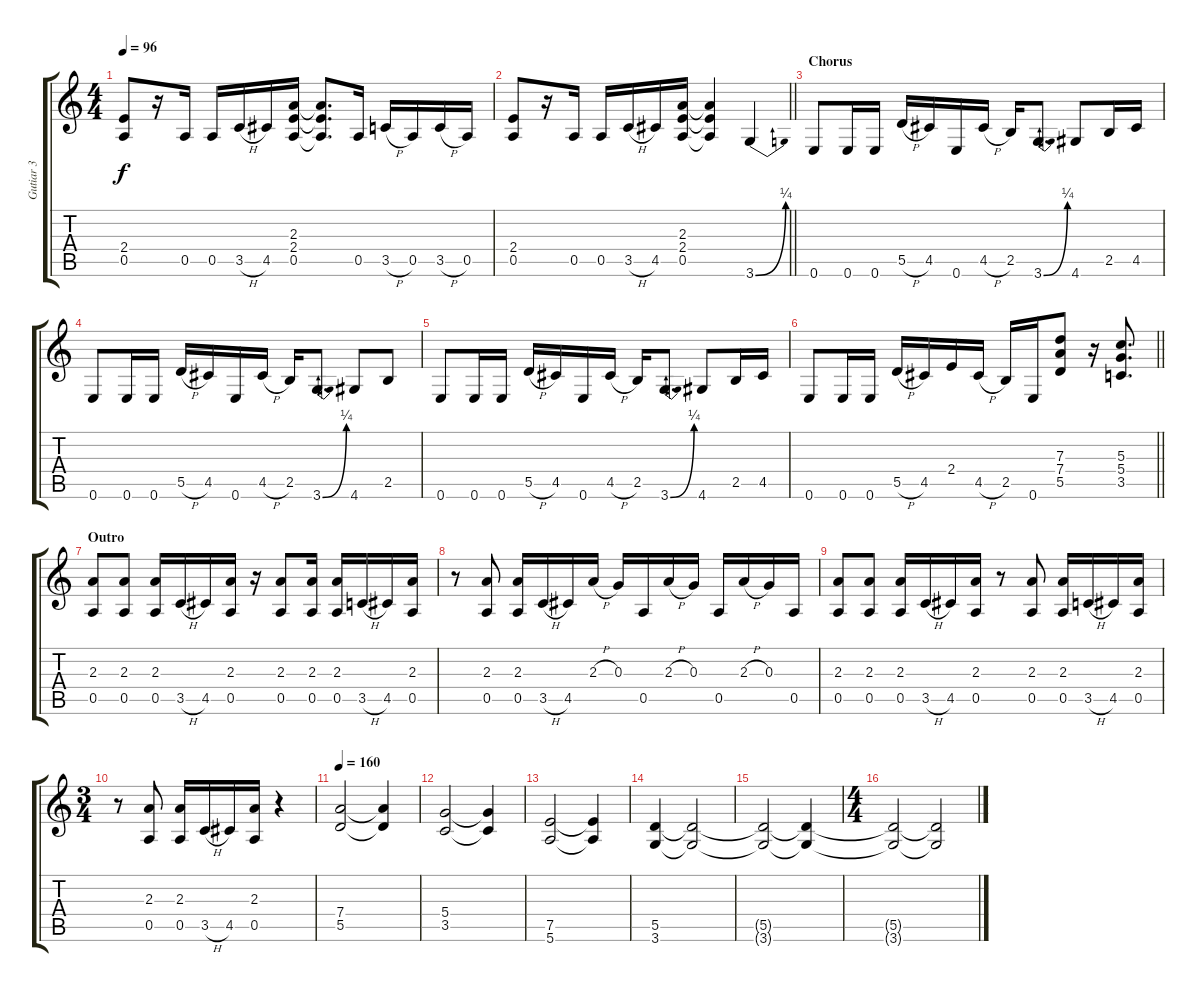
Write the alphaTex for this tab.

\track ("Gutiar 3" "Gutiar 3") {instrument distortionguitar}
\staff {score tabs}
\tuning (E4 B3 G3 D3 A2 E2) {hide}
\ts (4 4)
\tempo 96
\clef g2
\ks c
(2.4 0.5).8{dy f} r.16 0.5.16 0.5.16 3.5{h}.16 4.5.16 (2.3 2.4 0.5).16 (2.3{t} 2.4{t} 0.5{t}).8{d} 0.5.16 3.5{h}.16 0.5.16 3.5{h}.16 0.5.16 |
\barLineRight lightlight
(2.4 0.5).8 r.16 0.5.16 0.5.16 3.5{h}.16 4.5.16 (2.3 2.4 0.5).16 (2.3{t} 2.4{t} 0.5{t}).4 3.6{be (bend 0 0 60 1)}.4 |
\section ("" "Chorus")
0.6.8 0.6.16 0.6.16 5.5{h}.16 4.5.16 0.6.16 4.5{h}.16 2.5.16 3.6{be (bend 0 0 60 1)}.8{d} 4.6.8 2.5.16 4.5.16 |
0.6.8 0.6.16 0.6.16 5.5{h}.16 4.5.16 0.6.16 4.5{h}.16 2.5.16 3.6{be (bend 0 0 60 1)}.8{d} 4.6.8 2.5.8 |
0.6.8 0.6.16 0.6.16 5.5{h}.16 4.5.16 0.6.16 4.5{h}.16 2.5.16 3.6{be (bend 0 0 60 1)}.8{d} 4.6.8 2.5.16 4.5.16 |
\barLineRight lightlight
0.6.8 0.6.16 0.6.16 5.5{h}.16 4.5.16 2.4.16 4.5{h}.16 2.5.16 0.6.16 (7.3 7.4 5.5).8 r.16 (5.3 5.4 3.5).8{d} |
\section ("" "Outro")
(2.3 0.5).8 (2.3 0.5).8 (2.3 0.5).16 3.5{h}.16 4.5.16 (2.3 0.5).16 r.16 (2.3 0.5).8 (2.3 0.5).16 (2.3 0.5).16 3.5{h}.16 4.5.16 (2.3 0.5).16 |
r.8 (2.3 0.5).8 (2.3 0.5).16 3.5{h}.16 4.5.16 2.3{h}.16 0.3.16 0.5.16 2.3{h}.16 0.3.16 0.5.16 2.3{h}.16 0.3.16 0.5.16 |
(2.3 0.5).8 (2.3 0.5).8 (2.3 0.5).16 3.5{h}.16 4.5.16 (2.3 0.5).16 r.8 (2.3 0.5).8 (2.3 0.5).16 3.5{h}.16 4.5.16 (2.3 0.5).16 |
\ts (3 4)
r.8 (2.3 0.5).8 (2.3 0.5).16 3.5{h}.16 4.5.16 (2.3 0.5).16 r.4 |
\tempo 160
(7.4 5.5).2 (7.4{t} 5.5{t}).4 |
(5.4 3.5).2 (5.4{t} 3.5{t}).4 |
(7.5 5.6).2 (7.5{t} 5.6{t}).4 |
(5.5 3.6).4 (5.5{t} 3.6{t}).2 |
(5.5{t} 3.6{t}).2 (5.5{t} 3.6{t}).4 |
\ts (4 4)
(5.5{t} 3.6{t}).2 (5.5{t} 3.6{t}).2
